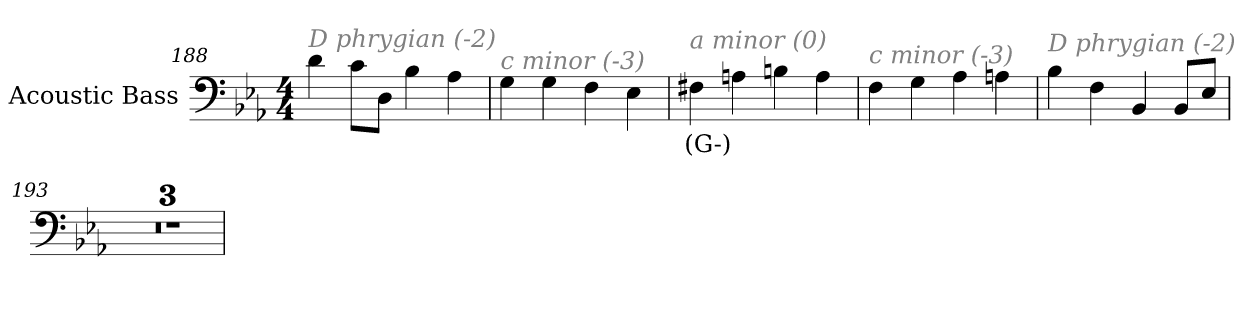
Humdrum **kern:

**kern	**text
*part1	*part1
*staff1	*staff1
*I"Acoustic Bass	*
*clefF4	*
*ITrd7c12	*
*k[b-e-a-]	*
*E-:	*
*M4/4	*
=188	=188
!LO:TX:i:color=#808080:t=D phrygian (-2)	!
4D	.
8CL	.
8DDJ	.
4BB-	.
4AA-	.
=189	=189
!LO:TX:i:color=#808080:t=c minor (-3)	!
4GG	.
4GG	.
4FF	.
4EE-	.
=190	=190
!LO:TX:i:color=#808080:t=a minor (0)	!
4FF#Xi	(G-)
4AAn	.
4BBn	.
4AA	.
=191	=191
!LO:TX:i:color=#808080:t=c minor (-3)	!
4FF	.
4GG	.
4AA-	.
4AAn	.
=192	=192
!LO:TX:i:color=#808080:t=D phrygian (-2)	!
4BB-	.
4FF	.
4BBB-	.
8BBB-L	.
8EE-J	.
=193	=193
1r	.
=194	=194
1r	.
=195	=195
1r	.
=	=
*-	*-
